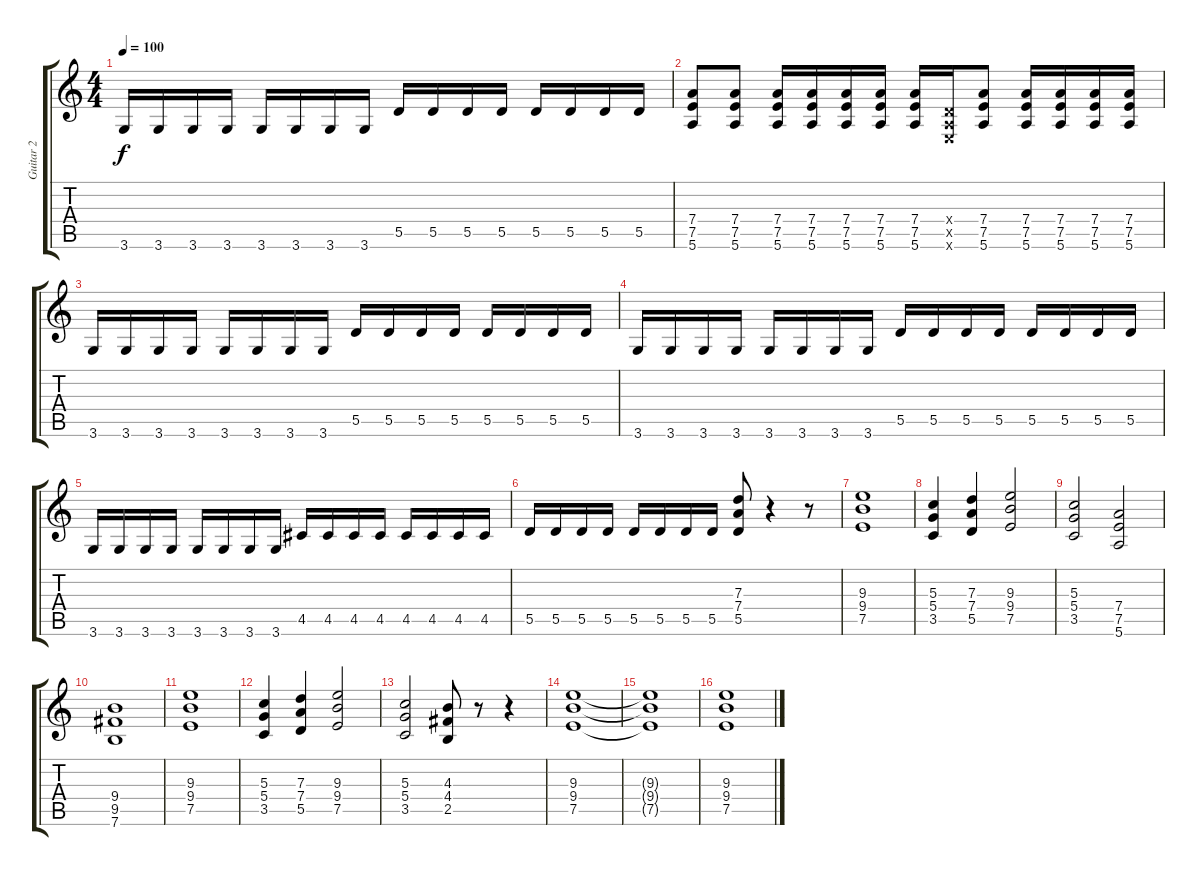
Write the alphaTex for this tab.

\track ("Guitar 2" "Guitar 2") {instrument distortionguitar}
\staff {score tabs}
\tuning (E4 B3 G3 D3 A2 E2) {hide}
\ts (4 4)
\tempo 100
\clef g2
\ks c
3.6.16{dy f} 3.6.16 3.6.16 3.6.16 3.6.16 3.6.16 3.6.16 3.6.16 5.5.16 5.5.16 5.5.16 5.5.16 5.5.16 5.5.16 5.5.16 5.5.16 |
(7.4 7.5 5.6).8 (7.4 7.5 5.6).8 (7.4 7.5 5.6).16 (7.4 7.5 5.6).16 (7.4 7.5 5.6).16 (7.4 7.5 5.6).16 (7.4 7.5 5.6).16 (0.4{x} 0.5{x} 0.6{x}).16 (7.4 7.5 5.6).8 (7.4 7.5 5.6).16 (7.4 7.5 5.6).16 (7.4 7.5 5.6).16 (7.4 7.5 5.6).16 |
3.6.16 3.6.16 3.6.16 3.6.16 3.6.16 3.6.16 3.6.16 3.6.16 5.5.16 5.5.16 5.5.16 5.5.16 5.5.16 5.5.16 5.5.16 5.5.16 |
3.6.16 3.6.16 3.6.16 3.6.16 3.6.16 3.6.16 3.6.16 3.6.16 5.5.16 5.5.16 5.5.16 5.5.16 5.5.16 5.5.16 5.5.16 5.5.16 |
3.6.16 3.6.16 3.6.16 3.6.16 3.6.16 3.6.16 3.6.16 3.6.16 4.5.16 4.5.16 4.5.16 4.5.16 4.5.16 4.5.16 4.5.16 4.5.16 |
5.5.16 5.5.16 5.5.16 5.5.16 5.5.16 5.5.16 5.5.16 5.5.16 (7.3 7.4 5.5).8 r.4 r.8 |
(9.3 9.4 7.5).1 |
(5.3 5.4 3.5).4 (7.3 7.4 5.5).4 (9.3 9.4 7.5).2 |
(5.3 5.4 3.5).2 (7.4 7.5 5.6).2 |
(9.4 9.5 7.6).1 |
(9.3 9.4 7.5).1 |
(5.3 5.4 3.5).4 (7.3 7.4 5.5).4 (9.3 9.4 7.5).2 |
(5.3 5.4 3.5).2 (4.3 4.4 2.5).8 r.8 r.4 |
(9.3 9.4 7.5).1 |
(9.3{t} 9.4{t} 7.5{t}).1 |
(9.3 9.4 7.5).1
